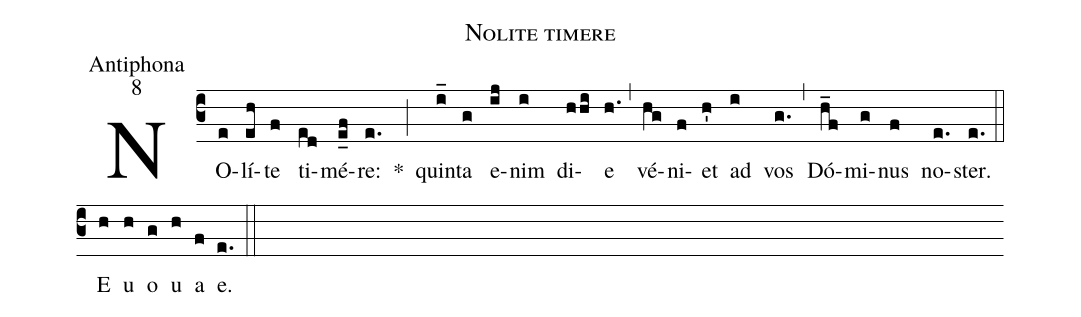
name:Nolite timere;
office-part:Antiphona;
mode:8;
%%
(c3) NO(e)lí(eh)te(f) ti(ed)mé(e_f)re:(e.) *(;) quin(i_)ta(g) e(ij)nim(i) di(hhi)e(h.) (,) vé(hg)ni(f)et(h') ad(i) vos(g.) (,) Dó(h_f)mi(g)nus(f) no(e.)ster.(e.) (::) <eu>E(h) u(h) o(g) u(h) a(f) e.</eu>(e.) (::)
